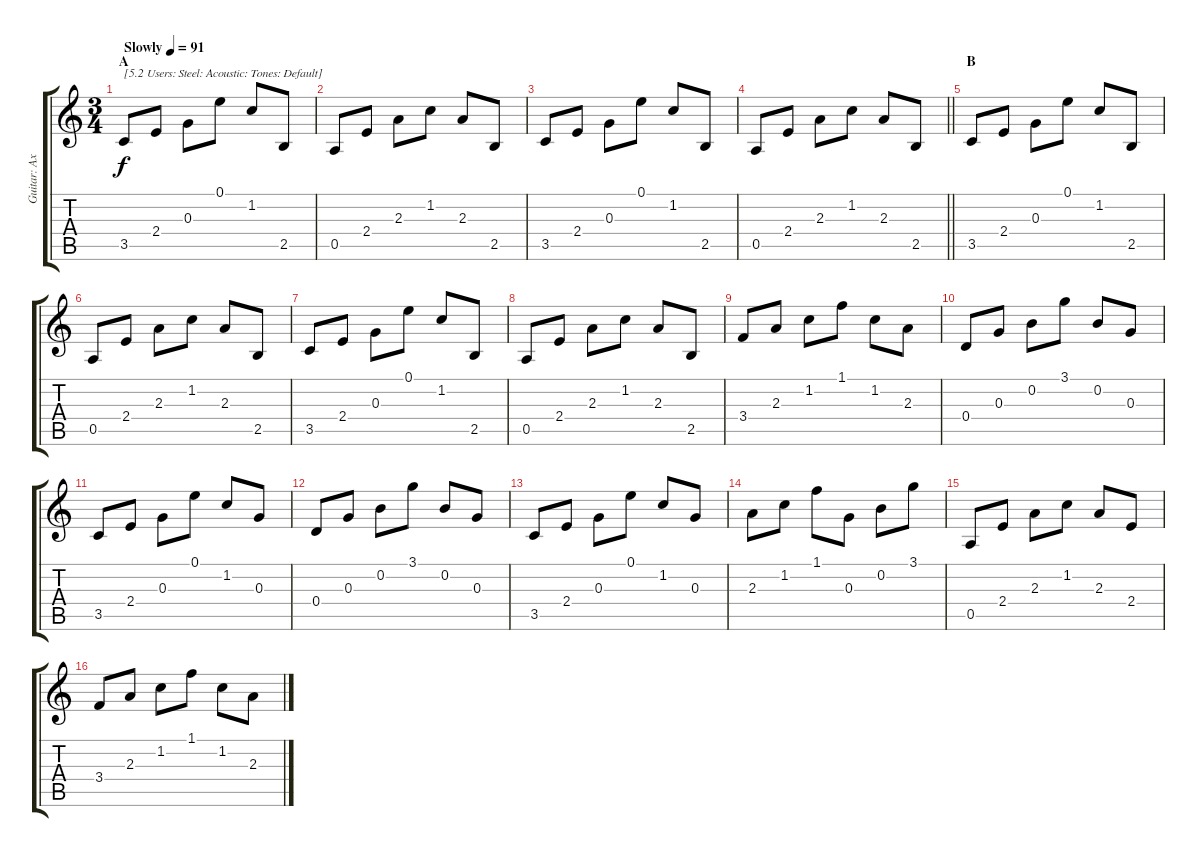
\track ("Guitar: Axel" "Guitar: Ax") {instrument acousticguitarsteel}
\staff {score tabs}
\tuning (E4 B3 G3 D3 A2 E2) {hide}
\ts (3 4)
\section ("" "A")
\tempo (91 "Slowly")
\clef g2
\ks c
3.5.8{txt "[5.2 Users: Steel: Acoustic: Tones: Default]" dy f instrument acousticguitarsteel} 2.4.8 0.3.8 0.1.8 1.2.8 2.5.8 |
0.5.8 2.4.8 2.3.8 1.2.8 2.3.8 2.5.8 |
3.5.8 2.4.8 0.3.8 0.1.8 1.2.8 2.5.8 |
\barLineRight lightlight
0.5.8 2.4.8 2.3.8 1.2.8 2.3.8 2.5.8 |
\section ("" "B")
3.5.8 2.4.8 0.3.8 0.1.8 1.2.8 2.5.8 |
0.5.8 2.4.8 2.3.8 1.2.8 2.3.8 2.5.8 |
3.5.8 2.4.8 0.3.8 0.1.8 1.2.8 2.5.8 |
0.5.8 2.4.8 2.3.8 1.2.8 2.3.8 2.5.8 |
3.4.8 2.3.8 1.2.8 1.1.8 1.2.8 2.3.8 |
0.4.8 0.3.8 0.2.8 3.1.8 0.2.8 0.3.8 |
3.5.8 2.4.8 0.3.8 0.1.8 1.2.8 0.3.8 |
0.4.8 0.3.8 0.2.8 3.1.8 0.2.8 0.3.8 |
3.5.8 2.4.8 0.3.8 0.1.8 1.2.8 0.3.8 |
2.3.8 1.2.8 1.1.8 0.3.8 0.2.8 3.1.8 |
0.5.8 2.4.8 2.3.8 1.2.8 2.3.8 2.4.8 |
3.4.8 2.3.8 1.2.8 1.1.8 1.2.8 2.3.8
